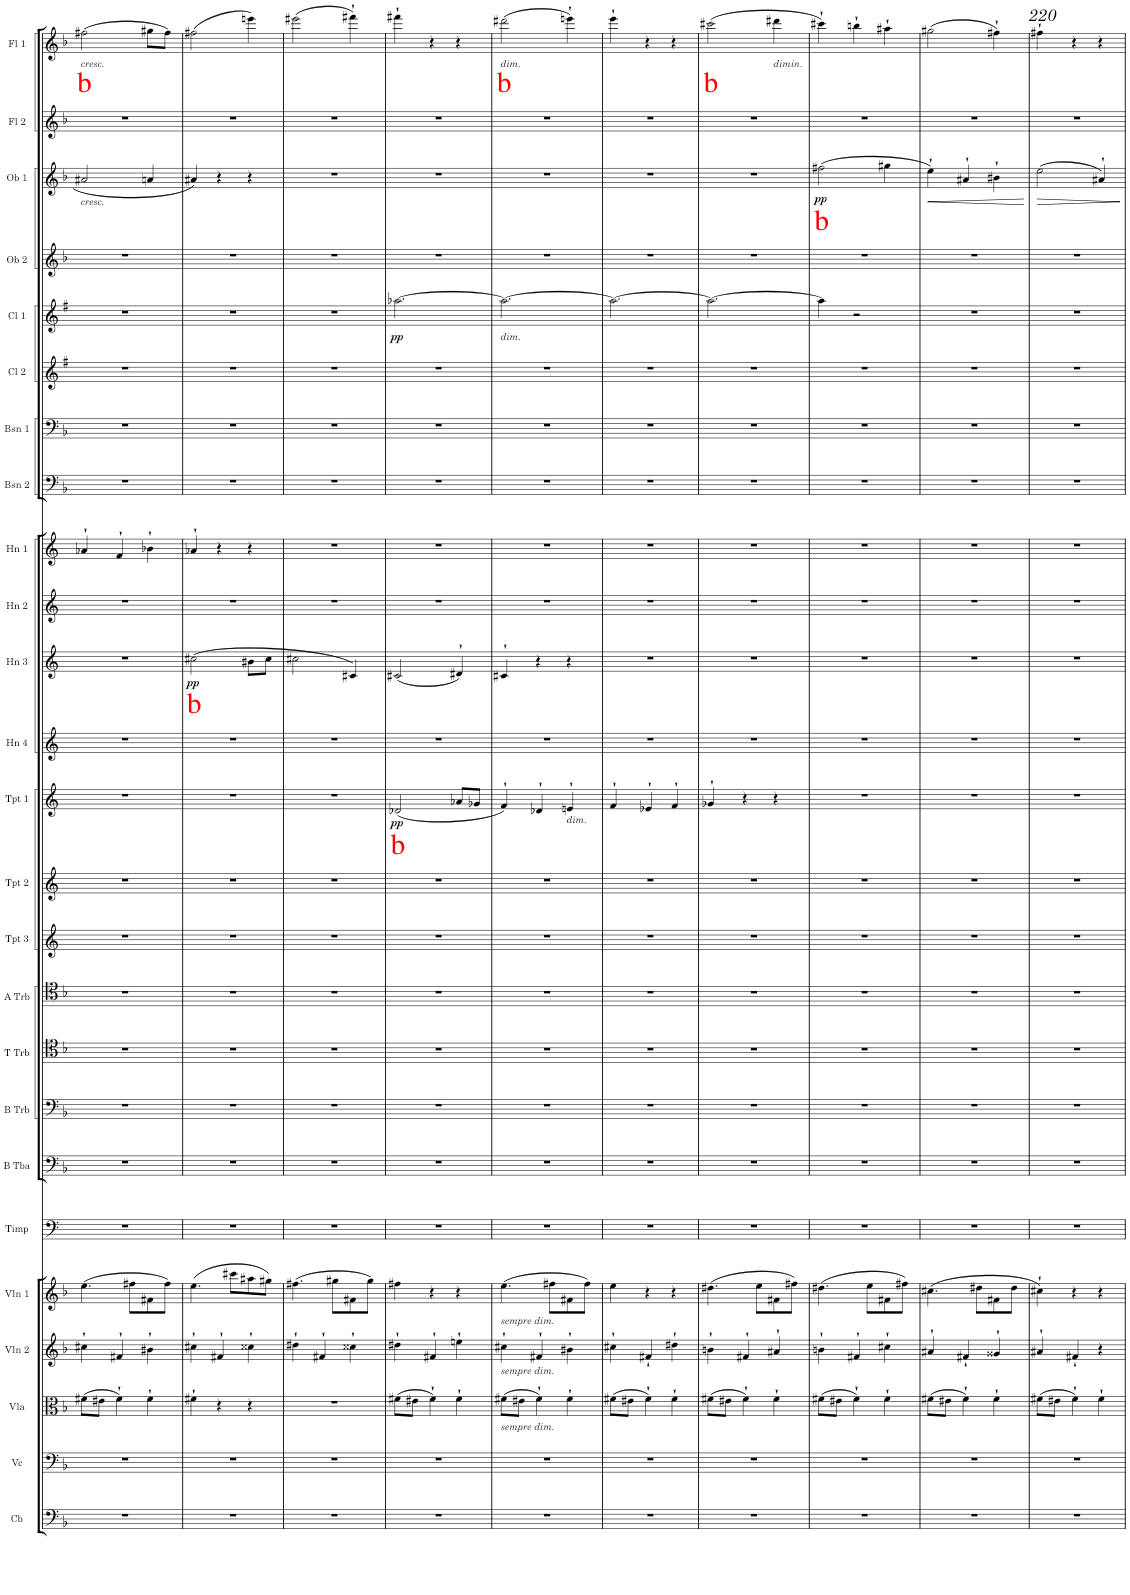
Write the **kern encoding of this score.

**kern	**kern	**kern	**kern	**kern	**kern	**kern	**kern	**kern	**kern	**kern	**kern	**kern	**text	**dynam	**kern	**kern	**text	**dynam	**kern	**kern	**kern	**kern	**kern	**kern	**dynam	**kern	**kern	**text	**dynam	**kern	**kern	**text
*part25	*part24	*part23	*part22	*part21	*part20	*part19	*part18	*part17	*part16	*part15	*part14	*part13	*part13	*part13	*part12	*part11	*part11	*part11	*part10	*part9	*part8	*part7	*part6	*part5	*part5	*part4	*part3	*part3	*part3	*part2	*part1	*part1
*staff25	*staff24	*staff23	*staff22	*staff21	*staff20	*staff19	*staff18	*staff17	*staff16	*staff15	*staff14	*staff13	*staff13	*staff13	*staff12	*staff11	*staff11	*staff11	*staff10	*staff9	*staff8	*staff7	*staff6	*staff5	*staff5	*staff4	*staff3	*staff3	*staff3	*staff2	*staff1	*staff1
*I"Contrabass	*I"Violoncello	*I"Viola	*I"Violin 2	*I"Violin 1	*I"Timpani	*I"Bass Tuba	*I"Bass Trombone	*I"Tenor Trombone	*I"Alto Trombone	*I"F Trumpet 3	*I"F Trumpet 2	*I"F Trumpet 1	*	*	*I"F Horn 4	*I"F Horn 3	*	*	*I"F Horn 2	*I"F Horn 1	*I"Bassoon 2	*I"Bassoon 1	*I"Bb Clarinet 2	*I"Bb Clarinet 1	*	*I"Oboe 2	*I"Oboe 1	*	*	*I"Flute 2	*I"Flute 1	*
*I'Cb	*I'Vc	*I'Vla	*I'Vln 2	*I'Vln 1	*I'Timp	*I'B Tba	*I'B Trb	*I'T Trb	*I'A Trb	*I'Tpt 3	*I'Tpt 2	*I'Tpt 1	*	*	*I'Hn 4	*I'Hn 3	*	*	*I'Hn 2	*I'Hn 1	*I'Bsn 2	*I'Bsn 1	*I'Cl 2	*I'Cl 1	*	*I'Ob 2	*I'Ob 1	*	*	*I'Fl 2	*I'Fl 1	*
!!LO:PB:g=z
*clefF4	*clefF4	*clefC3	*clefG2	*clefG2	*clefF4	*clefF4	*clefF4	*clefC4	*clefC4	*clefG2	*clefG2	*clefG2	*	*	*clefG2	*clefG2	*	*	*clefG2	*clefG2	*clefF4	*clefF4	*clefG2	*clefG2	*	*clefG2	*clefG2	*	*	*clefG2	*clefG2	*
*Trd7c12	*	*	*	*	*	*	*	*	*	*Trd-3c-5	*Trd-3c-5	*Trd-3c-5	*	*	*Trd4c7	*Trd4c7	*	*	*Trd4c7	*Trd4c7	*	*	*Trd1c2	*Trd1c2	*	*	*	*	*	*	*	*
*k[b-]	*k[b-]	*k[b-]	*k[b-]	*k[b-]	*k[]	*k[b-]	*k[b-]	*k[b-]	*k[b-]	*k[]	*k[]	*k[]	*	*	*k[]	*k[]	*	*	*k[]	*k[]	*k[b-]	*k[b-]	*k[f#]	*k[f#]	*	*k[b-]	*k[b-]	*	*	*k[b-]	*k[b-]	*
*M3/4	*M3/4	*M3/4	*M3/4	*M3/4	*M3/4	*M3/4	*M3/4	*M3/4	*M3/4	*M3/4	*M3/4	*M3/4	*	*	*M3/4	*M3/4	*	*	*M3/4	*M3/4	*M3/4	*M3/4	*M3/4	*M3/4	*	*M3/4	*M3/4	*	*	*M3/4	*M3/4	*
=211	=211	=211	=211	=211	=211	=211	=211	=211	=211	=211	=211	=211	=211	=211	=211	=211	=211	=211	=211	=211	=211	=211	=211	=211	=211	=211	=211	=211	=211	=211	=211	=211
!	!	!	!	!	!	!	!	!	!	!	!	!	!	!	!	!	!	!	!	!	!	!	!	!	!	!	!	!	!	!	!LO:TX:b:i:t=cresc.	!
!	!	!	!	!	!	!	!	!	!	!	!	!	!	!	!	!	!	!	!	!	!	!	!	!	!	!	!LO:TX:b:i:t=cresc.	!	!	!	!	!
!	!	!	!	!	!	!	!	!	!	!	!	!	!	!	!	!	!	!	!	!	!	!	!	!	!	!	!	!	!	!	!	!LO:LY:b:color=#FF0000
2.r	2.r	(8f#X\L	4cc#X`\	(4.ee\	2.r	2.r	2.r	2.r	2.r	2.r	2.r	2.r	.	.	2.r	2.r	.	.	2.r	4a-X`>/	2.r	2.r	2.r	2.r	.	2.r	2a#X/	.	.	2.r	(2ff#X\	b
.	.	8e#X\J	.	.	.	.	.	.	.	.	.	.	.	.	.	.	.	.	.	.	.	.	.	.	.	.	.	.	.	.	.	.
.	.	4f#`\)	4f#X`>/	.	.	.	.	.	.	.	.	.	.	.	.	.	.	.	.	4f`>/	.	.	.	.	.	.	.	.	.	.	.	.
.	.	.	.	8ff#X\L	.	.	.	.	.	.	.	.	.	.	.	.	.	.	.	.	.	.	.	.	.	.	.	.	.	.	.	.
.	.	4f#`\	4b#X`\	8f#X\	.	.	.	.	.	.	.	.	.	.	.	.	.	.	.	4b-X`\	.	.	.	.	.	.	4an/	.	.	.	8gg#X\L	.
.	.	.	.	8ff#\J)	.	.	.	.	.	.	.	.	.	.	.	.	.	.	.	.	.	.	.	.	.	.	.	.	.	.	8ff#\J)	.
=212	=212	=212	=212	=212	=212	=212	=212	=212	=212	=212	=212	=212	=212	=212	=212	=212	=212	=212	=212	=212	=212	=212	=212	=212	=212	=212	=212	=212	=212	=212	=212	=212
!	!	!	!	!	!	!	!	!	!	!	!	!	!	!	!	!	!LO:LY:b:color=#FF0000	!LO:DY:b	!	!	!	!	!	!	!	!	!	!	!	!	!	!
2.r	2.r	4f#X`\	4cc#X`\	(4.ee\	2.r	2.r	2.r	2.r	2.r	2.r	2.r	2.r	.	.	2.r	(2cc#X\	b	pp	2.r	4a-X`>/	2.r	2.r	2.r	2.r	.	2.r	4a#X/	.	.	2.r	(2ff#X\	.
.	.	4r	4f#X`>/	.	.	.	.	.	.	.	.	.	.	.	.	.	.	.	.	4r	.	.	.	.	.	.	4r	.	.	.	.	.
.	.	.	.	8ccc#X\L	.	.	.	.	.	.	.	.	.	.	.	.	.	.	.	.	.	.	.	.	.	.	.	.	.	.	.	.
.	.	4r	4cc##X`\	8aa#X\	.	.	.	.	.	.	.	.	.	.	.	8b#X\L	.	.	.	4r	.	.	.	.	.	.	4r	.	.	.	4eeen\)	.
.	.	.	.	8gg#X\J)	.	.	.	.	.	.	.	.	.	.	.	8cc#\J	.	.	.	.	.	.	.	.	.	.	.	.	.	.	.	.
=213	=213	=213	=213	=213	=213	=213	=213	=213	=213	=213	=213	=213	=213	=213	=213	=213	=213	=213	=213	=213	=213	=213	=213	=213	=213	=213	=213	=213	=213	=213	=213	=213
2.r	2.r	2.r	4dd#X`\	(4.ff#X\	2.r	2.r	2.r	2.r	2.r	2.r	2.r	2.r	.	.	2.r	2cc#X\	.	.	2.r	2.r	2.r	2.r	2.r	2.r	.	2.r	2.r	.	.	2.r	(2eee#X\	.
.	.	.	4f#X`>/	.	.	.	.	.	.	.	.	.	.	.	.	.	.	.	.	.	.	.	.	.	.	.	.	.	.	.	.	.
.	.	.	.	8gg#X\L	.	.	.	.	.	.	.	.	.	.	.	.	.	.	.	.	.	.	.	.	.	.	.	.	.	.	.	.
.	.	.	4cc##X`\	8f#X\	.	.	.	.	.	.	.	.	.	.	.	4c#X/)	.	.	.	.	.	.	.	.	.	.	.	.	.	.	4fff#X`\)	.
.	.	.	.	8gg#\J)	.	.	.	.	.	.	.	.	.	.	.	.	.	.	.	.	.	.	.	.	.	.	.	.	.	.	.	.
=214	=214	=214	=214	=214	=214	=214	=214	=214	=214	=214	=214	=214	=214	=214	=214	=214	=214	=214	=214	=214	=214	=214	=214	=214	=214	=214	=214	=214	=214	=214	=214	=214
!	!	!	!	!	!	!	!	!	!	!	!	!	!LO:LY:b:color=#FF0000	!LO:DY:b	!	!	!	!	!	!	!	!	!	!	!LO:DY:b	!	!	!	!	!	!	!
2.r	2.r	(8f#X\L	4dd#X`\	4ff#X\	2.r	2.r	2.r	2.r	2.r	2.r	2.r	(2d-X/	b	pp	2.r	(2c#X/	.	.	2.r	2.r	2.r	2.r	2.r	[2.aa-X\	pp	2.r	2.r	.	.	2.r	4fff#X`\	.
.	.	8e#X\J	.	.	.	.	.	.	.	.	.	.	.	.	.	.	.	.	.	.	.	.	.	.	.	.	.	.	.	.	.	.
.	.	4f#`\)	4f#X`>/	4r	.	.	.	.	.	.	.	.	.	.	.	.	.	.	.	.	.	.	.	.	.	.	.	.	.	.	4r	.
.	.	4f#`\	4een`\	4r	.	.	.	.	.	.	.	8a-X/L	.	.	.	4d#X`>/)	.	.	.	.	.	.	.	.	.	.	.	.	.	.	4r	.
.	.	.	.	.	.	.	.	.	.	.	.	8g-X/J	.	.	.	.	.	.	.	.	.	.	.	.	.	.	.	.	.	.	.	.
=215	=215	=215	=215	=215	=215	=215	=215	=215	=215	=215	=215	=215	=215	=215	=215	=215	=215	=215	=215	=215	=215	=215	=215	=215	=215	=215	=215	=215	=215	=215	=215	=215
!	!	!	!	!	!	!	!	!	!	!	!	!	!	!	!	!	!	!	!	!	!	!	!	!	!	!	!	!	!	!	!LO:TX:b:i:t=dim.	!
!	!	!	!	!	!	!	!	!	!	!	!	!	!	!	!	!	!	!	!	!	!	!	!	!LO:TX:b:i:t=dim.	!	!	!	!	!	!	!	!
!	!	!	!	!LO:TX:b:i:t=sempre dim.	!	!	!	!	!	!	!	!	!	!	!	!	!	!	!	!	!	!	!	!	!	!	!	!	!	!	!	!
!	!	!	!LO:TX:b:i:t=sempre dim.	!	!	!	!	!	!	!	!	!	!	!	!	!	!	!	!	!	!	!	!	!	!	!	!	!	!	!	!	!
!	!	!LO:TX:b:i:t=sempre dim.	!	!	!	!	!	!	!	!	!	!	!	!	!	!	!	!	!	!	!	!	!	!	!	!	!	!	!	!	!	!
!	!	!	!	!	!	!	!	!	!	!	!	!	!	!	!	!	!	!	!	!	!	!	!	!	!	!	!	!	!	!	!	!LO:LY:b:color=#FF0000
2.r	2.r	(8f#X\L	4cc#X`\	(4.ee\	2.r	2.r	2.r	2.r	2.r	2.r	2.r	4f`>/)	.	.	2.r	4c#X`>/	.	.	2.r	2.r	2.r	2.r	2.r	2.aa-\_	.	2.r	2.r	.	.	2.r	(2ddd#X\	b
.	.	8e#X\J	.	.	.	.	.	.	.	.	.	.	.	.	.	.	.	.	.	.	.	.	.	.	.	.	.	.	.	.	.	.
.	.	4f#`\)	4f#X`>/	.	.	.	.	.	.	.	.	4d-X`>/	.	.	.	4r	.	.	.	.	.	.	.	.	.	.	.	.	.	.	.	.
.	.	.	.	8ff#X\L	.	.	.	.	.	.	.	.	.	.	.	.	.	.	.	.	.	.	.	.	.	.	.	.	.	.	.	.
!	!	!	!	!	!	!	!	!	!	!	!	!LO:TX:b:i:t=dim.	!	!	!	!	!	!	!	!	!	!	!	!	!	!	!	!	!	!	!	!
.	.	4f#`\	4b#X`\	8f#X\	.	.	.	.	.	.	.	4en`>/	.	.	.	4r	.	.	.	.	.	.	.	.	.	.	.	.	.	.	4eeen`\)	.
.	.	.	.	8ff#\J)	.	.	.	.	.	.	.	.	.	.	.	.	.	.	.	.	.	.	.	.	.	.	.	.	.	.	.	.
=216	=216	=216	=216	=216	=216	=216	=216	=216	=216	=216	=216	=216	=216	=216	=216	=216	=216	=216	=216	=216	=216	=216	=216	=216	=216	=216	=216	=216	=216	=216	=216	=216
2.r	2.r	(8f#X\L	4cc#X`\	4ee\	2.r	2.r	2.r	2.r	2.r	2.r	2.r	4f`>/	.	.	2.r	2.r	.	.	2.r	2.r	2.r	2.r	2.r	2.aa-\_	.	2.r	2.r	.	.	2.r	4eee`\	.
.	.	8e#X\J	.	.	.	.	.	.	.	.	.	.	.	.	.	.	.	.	.	.	.	.	.	.	.	.	.	.	.	.	.	.
.	.	4f#`\)	4f#X`/	4r	.	.	.	.	.	.	.	4e-X`>/	.	.	.	.	.	.	.	.	.	.	.	.	.	.	.	.	.	.	4r	.
.	.	4f#`\	4dd#X`\	4r	.	.	.	.	.	.	.	4f`>/	.	.	.	.	.	.	.	.	.	.	.	.	.	.	.	.	.	.	4r	.
=217	=217	=217	=217	=217	=217	=217	=217	=217	=217	=217	=217	=217	=217	=217	=217	=217	=217	=217	=217	=217	=217	=217	=217	=217	=217	=217	=217	=217	=217	=217	=217	=217
!	!	!	!	!	!	!	!	!	!	!	!	!	!	!	!	!	!	!	!	!	!	!	!	!	!	!	!	!	!	!	!	!LO:LY:b:color=#FF0000
2.r	2.r	(8f#X\L	4bn`\	(4.dd#X\	2.r	2.r	2.r	2.r	2.r	2.r	2.r	4g-X`>/	.	.	2.r	2.r	.	.	2.r	2.r	2.r	2.r	2.r	2.aa-\_	.	2.r	2.r	.	.	2.r	(2ccc#X\	b
.	.	8e#X\J	.	.	.	.	.	.	.	.	.	.	.	.	.	.	.	.	.	.	.	.	.	.	.	.	.	.	.	.	.	.
.	.	4f#`\)	4f#X`>/	.	.	.	.	.	.	.	.	4r	.	.	.	.	.	.	.	.	.	.	.	.	.	.	.	.	.	.	.	.
.	.	.	.	8ee\L	.	.	.	.	.	.	.	.	.	.	.	.	.	.	.	.	.	.	.	.	.	.	.	.	.	.	.	.
!	!	!	!	!	!	!	!	!	!	!	!	!	!	!	!	!	!	!	!	!	!	!	!	!	!	!	!	!	!	!	!LO:TX:b:i:t=dimin.	!
.	.	4f#`\	4a#X`>/	8f#X\	.	.	.	.	.	.	.	4r	.	.	.	.	.	.	.	.	.	.	.	.	.	.	.	.	.	.	4ddd#X\	.
.	.	.	.	8ff#X\J)	.	.	.	.	.	.	.	.	.	.	.	.	.	.	.	.	.	.	.	.	.	.	.	.	.	.	.	.
=218	=218	=218	=218	=218	=218	=218	=218	=218	=218	=218	=218	=218	=218	=218	=218	=218	=218	=218	=218	=218	=218	=218	=218	=218	=218	=218	=218	=218	=218	=218	=218	=218
!	!	!	!	!	!	!	!	!	!	!	!	!	!	!	!	!	!	!	!	!	!	!	!	!	!	!	!	!LO:LY:b:color=#FF0000	!LO:DY:b	!	!	!
2.r	2.r	(8f#X\L	4bn`\	(4.dd#X\	2.r	2.r	2.r	2.r	2.r	2.r	2.r	2.r	.	.	2.r	2.r	.	.	2.r	2.r	2.r	2.r	2.r	4aa-\]	.	2.r	(2ff#X\	b	pp	2.r	4ccc#X`\)	.
.	.	8e#X\J	.	.	.	.	.	.	.	.	.	.	.	.	.	.	.	.	.	.	.	.	.	.	.	.	.	.	.	.	.	.
.	.	4f#`\)	4f#X`>/	.	.	.	.	.	.	.	.	.	.	.	.	.	.	.	.	.	.	.	.	2r	.	.	.	.	.	.	4bbn`\	.
.	.	.	.	8ee\L	.	.	.	.	.	.	.	.	.	.	.	.	.	.	.	.	.	.	.	.	.	.	.	.	.	.	.	.
.	.	4f#`\	4cc#X`\	8f#X\	.	.	.	.	.	.	.	.	.	.	.	.	.	.	.	.	.	.	.	.	.	.	4gg#X\	.	.	.	4aa#X`\	.
.	.	.	.	8ff#X\J)	.	.	.	.	.	.	.	.	.	.	.	.	.	.	.	.	.	.	.	.	.	.	.	.	.	.	.	.
=219	=219	=219	=219	=219	=219	=219	=219	=219	=219	=219	=219	=219	=219	=219	=219	=219	=219	=219	=219	=219	=219	=219	=219	=219	=219	=219	=219	=219	=219	=219	=219	=219
!	!	!	!	!	!	!	!	!	!	!	!	!	!	!	!	!	!	!	!	!	!	!	!	!	!	!	!	!	!LO:HP:b	!	!	!
2.r	2.r	(8f#X\L	4a#X`>/	(4.cc#X\	2.r	2.r	2.r	2.r	2.r	2.r	2.r	2.r	.	.	2.r	2.r	.	.	2.r	2.r	2.r	2.r	2.r	2.r	.	2.r	4ee`\)	.	<	2.r	(2gg#X\	.
.	.	8e#X\J	.	.	.	.	.	.	.	.	.	.	.	.	.	.	.	.	.	.	.	.	.	.	.	.	.	.	.	.	.	.
.	.	4f#`\)	4f#X`/	.	.	.	.	.	.	.	.	.	.	.	.	.	.	.	.	.	.	.	.	.	.	.	4a#X`>/	.	.	.	.	.
.	.	.	.	8dd#X\L	.	.	.	.	.	.	.	.	.	.	.	.	.	.	.	.	.	.	.	.	.	.	.	.	.	.	.	.
.	.	4f#`\	4g##X`>/	8f#X\	.	.	.	.	.	.	.	.	.	.	.	.	.	.	.	.	.	.	.	.	.	.	4b#X`\	.	.	.	4ff#X`\)	.
.	.	.	.	8dd#\J	.	.	.	.	.	.	.	.	.	.	.	.	.	.	.	.	.	.	.	.	.	.	.	.	.	.	.	.
.	.	.	.	.	.	.	.	.	.	.	.	.	.	.	.	.	.	.	.	.	.	.	.	.	.	.	.	.	[	.	.	.
=220	=220	=220	=220	=220	=220	=220	=220	=220	=220	=220	=220	=220	=220	=220	=220	=220	=220	=220	=220	=220	=220	=220	=220	=220	=220	=220	=220	=220	=220	=220	=220	=220
!	!	!	!	!	!	!	!	!	!	!	!	!	!	!	!	!	!	!	!	!	!	!	!	!	!	!	!	!	!LO:HP:b	!	!	!
2.r	2.r	(8f#X\L	4a#X`>/	4cc#X`\)	2.r	2.r	2.r	2.r	2.r	2.r	2.r	2.r	.	.	2.r	2.r	.	.	2.r	2.r	2.r	2.r	2.r	2.r	.	2.r	(2ee\	.	>	2.r	4ff#X`\	.
.	.	8e#X\J	.	.	.	.	.	.	.	.	.	.	.	.	.	.	.	.	.	.	.	.	.	.	.	.	.	.	.	.	.	.
.	.	4f#`\)	4f#X`/	4r	.	.	.	.	.	.	.	.	.	.	.	.	.	.	.	.	.	.	.	.	.	.	.	.	.	.	4r	.
.	.	4f#`\	4r	4r	.	.	.	.	.	.	.	.	.	.	.	.	.	.	.	.	.	.	.	.	.	.	4a#X`>/)	.	.	.	4r	.
.	.	.	.	.	.	.	.	.	.	.	.	.	.	.	.	.	.	.	.	.	.	.	.	.	.	.	.	.	]	.	.	.
=	=	=	=	=	=	=	=	=	=	=	=	=	=	=	=	=	=	=	=	=	=	=	=	=	=	=	=	=	=	=	=	=
*-	*-	*-	*-	*-	*-	*-	*-	*-	*-	*-	*-	*-	*-	*-	*-	*-	*-	*-	*-	*-	*-	*-	*-	*-	*-	*-	*-	*-	*-	*-	*-	*-
